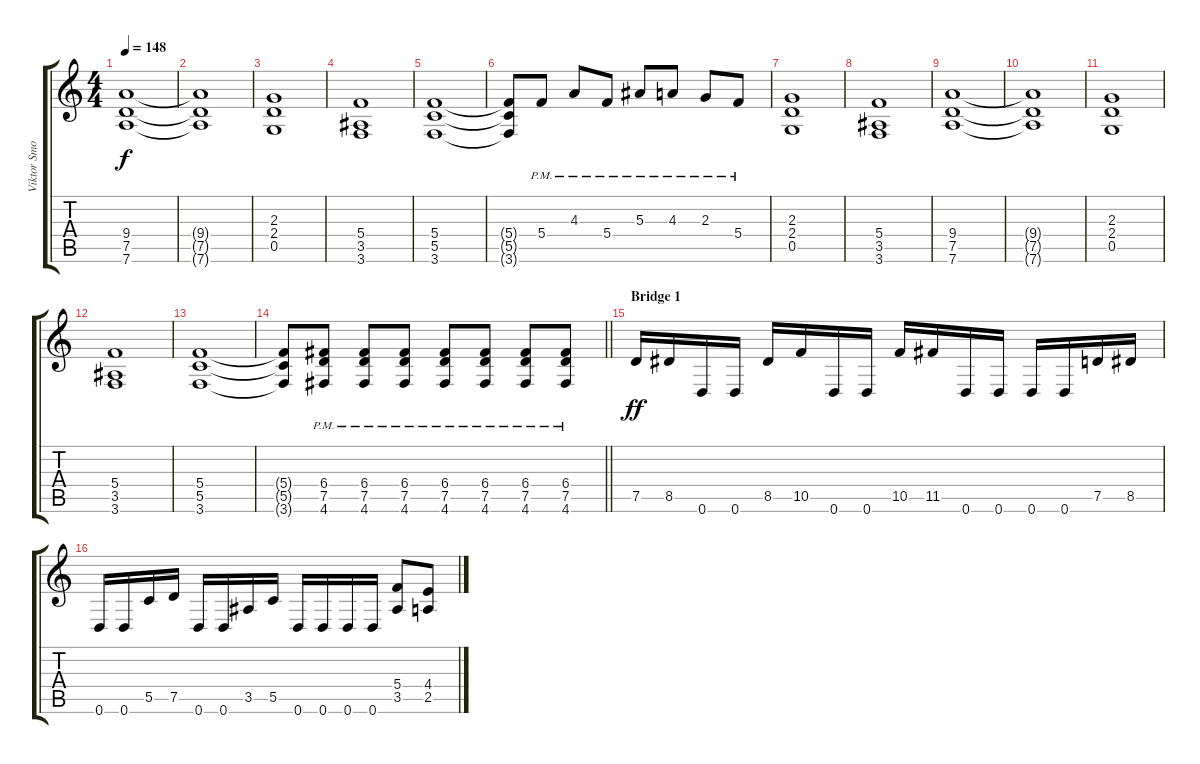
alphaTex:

\track ("Viktor Smolski" "Viktor Smo") {instrument distortionguitar}
\staff {score tabs}
\tuning (D4 A3 F3 C3 G2 D2) {hide}
\ts (4 4)
\tempo 148
\clef g2
\ks c
(9.4 7.5 7.6).1{dy f} |
(9.4{t} 7.5{t} 7.6{t}).1 |
(2.3 2.4 0.5).1 |
(5.4 3.5 3.6).1 |
(5.4 5.5 3.6).1 |
(5.4{t} 5.5{t} 3.6{t}).8 5.4{pm}.8 4.3{pm}.8 5.4{pm}.8 5.3{pm}.8 4.3{pm}.8 2.3{pm}.8 5.4{pm}.8 |
(2.3 2.4 0.5).1 |
(5.4 3.5 3.6).1 |
(9.4 7.5 7.6).1 |
(9.4{t} 7.5{t} 7.6{t}).1 |
(2.3 2.4 0.5).1 |
(5.4 3.5 3.6).1 |
(5.4 5.5 3.6).1 |
\barLineRight lightlight
(5.4{t} 5.5{t} 3.6{t}).8 (6.4{pm} 7.5{pm} 4.6).8 (6.4{pm} 7.5{pm} 4.6).8 (6.4{pm} 7.5{pm} 4.6).8 (6.4{pm} 7.5{pm} 4.6).8 (6.4{pm} 7.5{pm} 4.6).8 (6.4{pm} 7.5{pm} 4.6).8 (6.4{pm} 7.5{pm} 4.6).8 |
\section ("" "Bridge 1")
7.5.16{dy ff} 8.5.16 0.6.16 0.6.16 8.5.16 10.5.16 0.6.16 0.6.16 10.5.16 11.5.16 0.6.16 0.6.16 0.6.16 0.6.16 7.5.16 8.5.16 |
0.6.16 0.6.16 5.5.16 7.5.16 0.6.16 0.6.16 3.5.16 5.5.16 0.6.16 0.6.16 0.6.16 0.6.16 (5.4 3.5).8 (4.4 2.5).8
